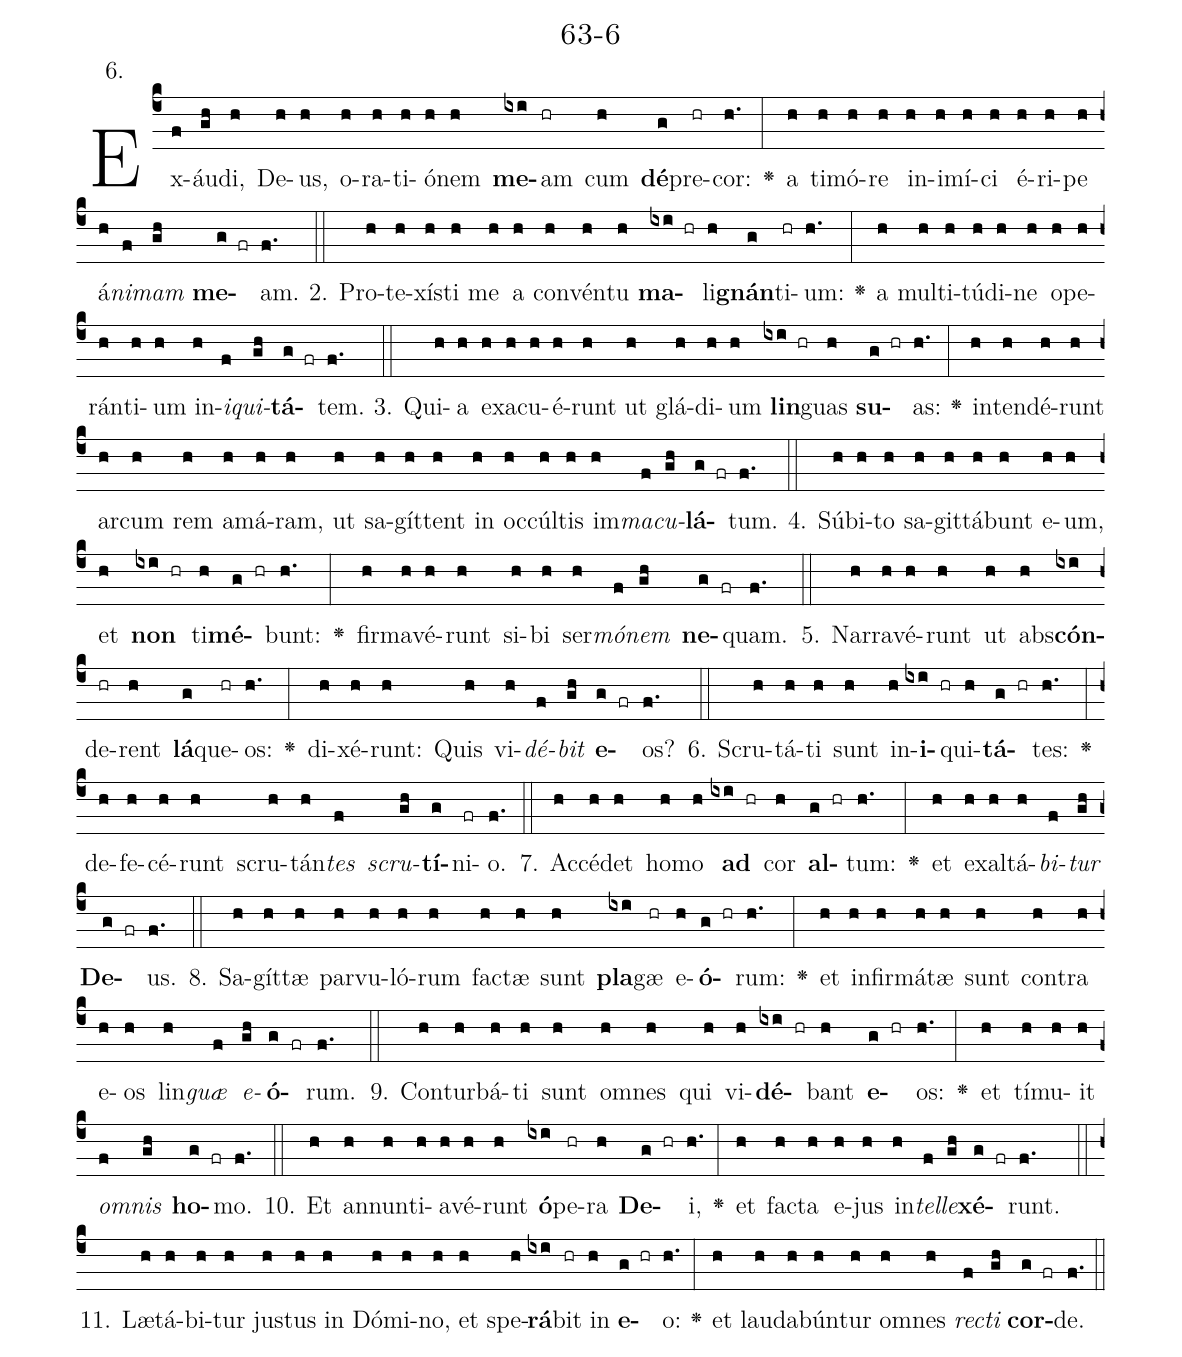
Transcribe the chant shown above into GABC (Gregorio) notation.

name: 63-6;
annotation: 6.;
%%
(c4)Ex(f)áu(gh)di,(h) De(h)us,(h) o(h)ra(h)ti(h)ó(h)nem(h) <b>me</b>(ixi)am(hr) cum(h) <b>dé</b>(g)pre(hr)cor:(h.) <v>\greheightstar</v>(:) a(h) ti(h)mó(h)re(h) in(h)i(h)mí(h)ci(h) é(h)ri(h)pe(h) á(h)<i>ni</i>(f)<i>mam</i>(gh) <b>me</b>(g fr)am.(f.) (::)
2. Pro(h)te(h)xís(h)ti(h) me(h) a(h) con(h)vén(h)tu(h) <b>ma</b>(ixi hr)li(h)<b>gnán</b>(g)ti(hr)um:(h.) <v>\greheightstar</v>(:) a(h) mul(h)ti(h)tú(h)di(h)ne(h) o(h)pe(h)rán(h)ti(h)um(h) in(h)<i>i</i>(f)<i>qui</i>(gh)<b>tá</b>(g fr)tem.(f.) (::)
3. Qui(h)a(h) ex(h)a(h)cu(h)é(h)runt(h) ut(h) glá(h)di(h)um(h) <b>lin</b>(ixi hr)guas(h) <b>su</b>(g hr)as:(h.) <v>\greheightstar</v>(:) in(h)ten(h)dé(h)runt(h) ar(h)cum(h) rem(h) a(h)má(h)ram,(h) ut(h) sa(h)gít(h)tent(h) in(h) oc(h)cúl(h)tis(h) im(h)<i>ma</i>(f)<i>cu</i>(gh)<b>lá</b>(g fr)tum.(f.) (::)
4. Súb(h)i(h)to(h) sa(h)git(h)tá(h)bunt(h) e(h)um,(h) et(h) <b>non</b>(ixi hr) ti(h)<b>mé</b>(g hr)bunt:(h.) <v>\greheightstar</v>(:) fir(h)ma(h)vé(h)runt(h) si(h)bi(h) ser(h)<i>mó</i>(f)<i>nem</i>(gh) <b>ne</b>(g fr)quam.(f.) (::)
5. Nar(h)ra(h)vé(h)runt(h) ut(h) abs(h)<b>cón</b>(ixi)de(hr)rent(h) <b>lá</b>(g)que(hr)os:(h.) <v>\greheightstar</v>(:) di(h)xé(h)runt:(h) Quis(h) vi(h)<i>dé</i>(f)<i>bit</i>(gh) <b>e</b>(g fr)os?(f.) (::)
6. Scru(h)tá(h)ti(h) sunt(h) in(h)<b>i</b>(ixi hr)qui(h)<b>tá</b>(g hr)tes:(h.) <v>\greheightstar</v>(:) de(h)fe(h)cé(h)runt(h) scru(h)tán(h)<i>tes</i>(f) <i>scru</i>(gh)<b>tí</b>(g)ni(fr)o.(f.) (::)
7. Ac(h)cé(h)det(h) ho(h)mo(h) <b>ad</b>(ixi hr) cor(h) <b>al</b>(g hr)tum:(h.) <v>\greheightstar</v>(:) et(h) ex(h)al(h)tá(h)<i>bi</i>(f)<i>tur</i>(gh) <b>De</b>(g fr)us.(f.) (::)
8. Sa(h)gít(h)tæ(h) par(h)vu(h)ló(h)rum(h) fac(h)tæ(h) sunt(h) <b>pla</b>(ixi)gæ(hr) e(h)<b>ó</b>(g hr)rum:(h.) <v>\greheightstar</v>(:) et(h) in(h)fir(h)má(h)tæ(h) sunt(h) con(h)tra(h) e(h)os(h) lin(h)<i>guæ</i>(f) <i>e</i>(gh)<b>ó</b>(g fr)rum.(f.) (::)
9. Con(h)tur(h)bá(h)ti(h) sunt(h) om(h)nes(h) qui(h) vi(h)<b>dé</b>(ixi hr)bant(h) <b>e</b>(g hr)os:(h.) <v>\greheightstar</v>(:) et(h) tí(h)mu(h)it(h) <i>om</i>(f)<i>nis</i>(gh) <b>ho</b>(g fr)mo.(f.) (::)
10. Et(h) an(h)nun(h)ti(h)a(h)vé(h)runt(h) <b>ó</b>(ixi)pe(hr)ra(h) <b>De</b>(g hr)i,(h.) <v>\greheightstar</v>(:) et(h) fac(h)ta(h) e(h)jus(h) in(h)<i>tel</i>(f)<i>le</i>(gh)<b>xé</b>(g fr)runt.(f.) (::)
11. Læ(h)tá(h)bi(h)tur(h) jus(h)tus(h) in(h) Dó(h)mi(h)no,(h) et(h) spe(h)<b>rá</b>(ixi)bit(hr) in(h) <b>e</b>(g hr)o:(h.) <v>\greheightstar</v>(:) et(h) lau(h)da(h)bún(h)tur(h) om(h)nes(h) <i>rec</i>(f)<i>ti</i>(gh) <b>cor</b>(g fr)de.(f.) (::)
